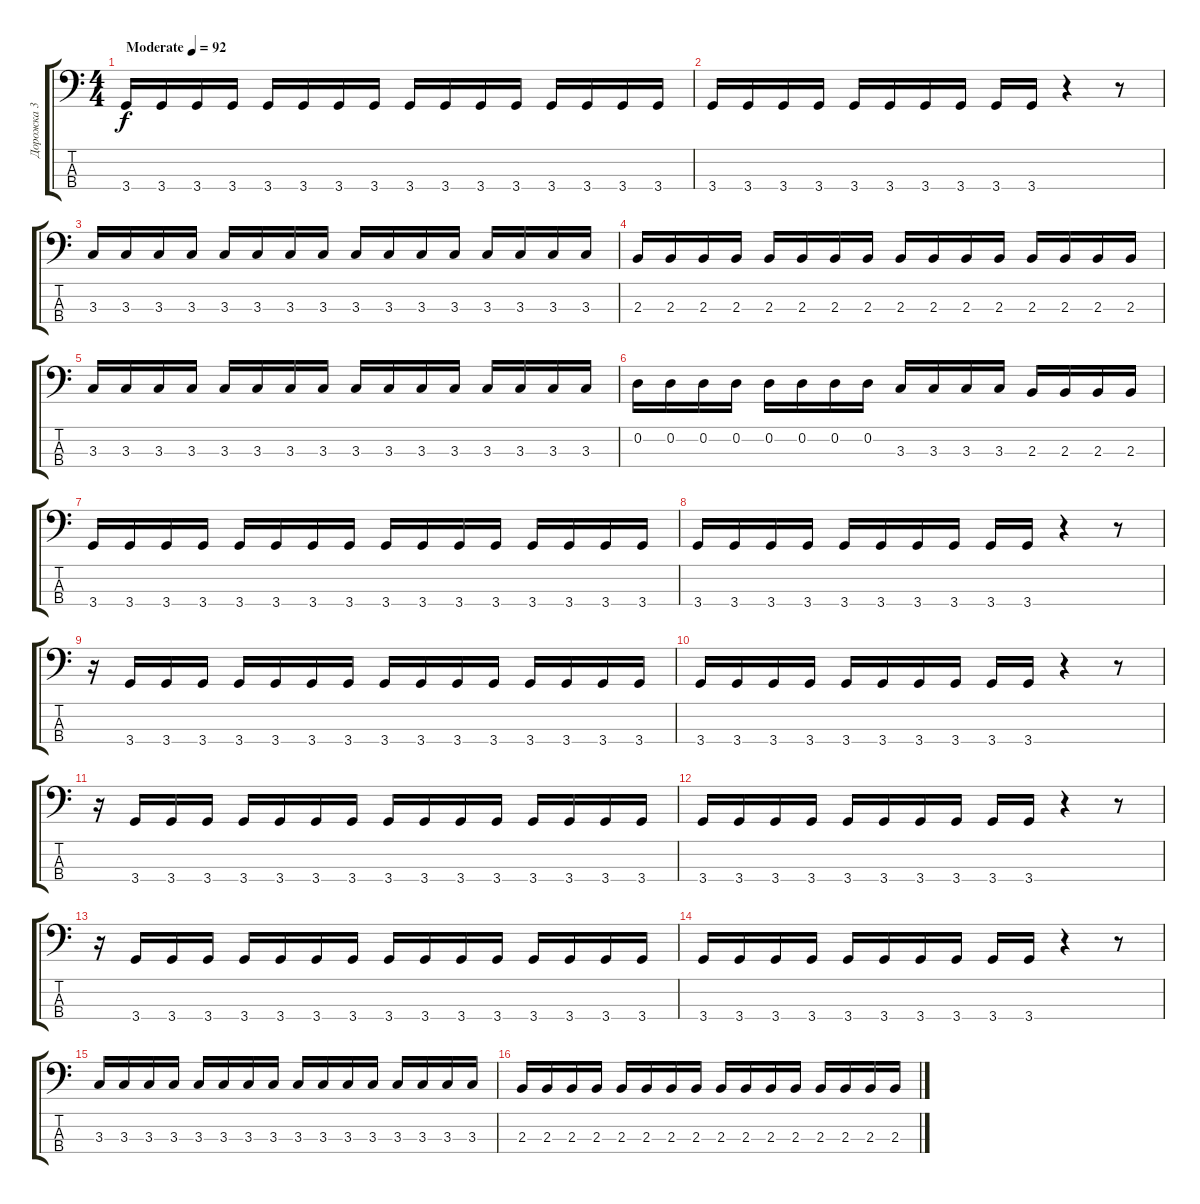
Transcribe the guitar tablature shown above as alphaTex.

\track ("Дорожка 3" "Дорожка 3") {instrument electricbassfinger}
\staff {score tabs}
\tuning (G2 D2 A1 E1) {hide}
\ts (4 4)
\tempo (92 "Moderate")
\clef f4
\ks c
3.4.16{dy f instrument electricbassfinger} 3.4.16 3.4.16 3.4.16 3.4.16 3.4.16 3.4.16 3.4.16 3.4.16 3.4.16 3.4.16 3.4.16 3.4.16 3.4.16 3.4.16 3.4.16 |
3.4.16 3.4.16 3.4.16 3.4.16 3.4.16 3.4.16 3.4.16 3.4.16 3.4.16 3.4.16 r.4 r.8 |
3.3.16 3.3.16 3.3.16 3.3.16 3.3.16 3.3.16 3.3.16 3.3.16 3.3.16 3.3.16 3.3.16 3.3.16 3.3.16 3.3.16 3.3.16 3.3.16 |
2.3.16 2.3.16 2.3.16 2.3.16 2.3.16 2.3.16 2.3.16 2.3.16 2.3.16 2.3.16 2.3.16 2.3.16 2.3.16 2.3.16 2.3.16 2.3.16 |
3.3.16 3.3.16 3.3.16 3.3.16 3.3.16 3.3.16 3.3.16 3.3.16 3.3.16 3.3.16 3.3.16 3.3.16 3.3.16 3.3.16 3.3.16 3.3.16 |
0.2.16 0.2.16 0.2.16 0.2.16 0.2.16 0.2.16 0.2.16 0.2.16 3.3.16 3.3.16 3.3.16 3.3.16 2.3.16 2.3.16 2.3.16 2.3.16 |
3.4.16 3.4.16 3.4.16 3.4.16 3.4.16 3.4.16 3.4.16 3.4.16 3.4.16 3.4.16 3.4.16 3.4.16 3.4.16 3.4.16 3.4.16 3.4.16 |
3.4.16 3.4.16 3.4.16 3.4.16 3.4.16 3.4.16 3.4.16 3.4.16 3.4.16 3.4.16 r.4 r.8 |
r.16 3.4.16 3.4.16 3.4.16 3.4.16 3.4.16 3.4.16 3.4.16 3.4.16 3.4.16 3.4.16 3.4.16 3.4.16 3.4.16 3.4.16 3.4.16 |
3.4.16 3.4.16 3.4.16 3.4.16 3.4.16 3.4.16 3.4.16 3.4.16 3.4.16 3.4.16 r.4 r.8 |
r.16 3.4.16 3.4.16 3.4.16 3.4.16 3.4.16 3.4.16 3.4.16 3.4.16 3.4.16 3.4.16 3.4.16 3.4.16 3.4.16 3.4.16 3.4.16 |
3.4.16 3.4.16 3.4.16 3.4.16 3.4.16 3.4.16 3.4.16 3.4.16 3.4.16 3.4.16 r.4 r.8 |
r.16 3.4.16 3.4.16 3.4.16 3.4.16 3.4.16 3.4.16 3.4.16 3.4.16 3.4.16 3.4.16 3.4.16 3.4.16 3.4.16 3.4.16 3.4.16 |
3.4.16 3.4.16 3.4.16 3.4.16 3.4.16 3.4.16 3.4.16 3.4.16 3.4.16 3.4.16 r.4 r.8 |
3.3.16 3.3.16 3.3.16 3.3.16 3.3.16 3.3.16 3.3.16 3.3.16 3.3.16 3.3.16 3.3.16 3.3.16 3.3.16 3.3.16 3.3.16 3.3.16 |
2.3.16 2.3.16 2.3.16 2.3.16 2.3.16 2.3.16 2.3.16 2.3.16 2.3.16 2.3.16 2.3.16 2.3.16 2.3.16 2.3.16 2.3.16 2.3.16
